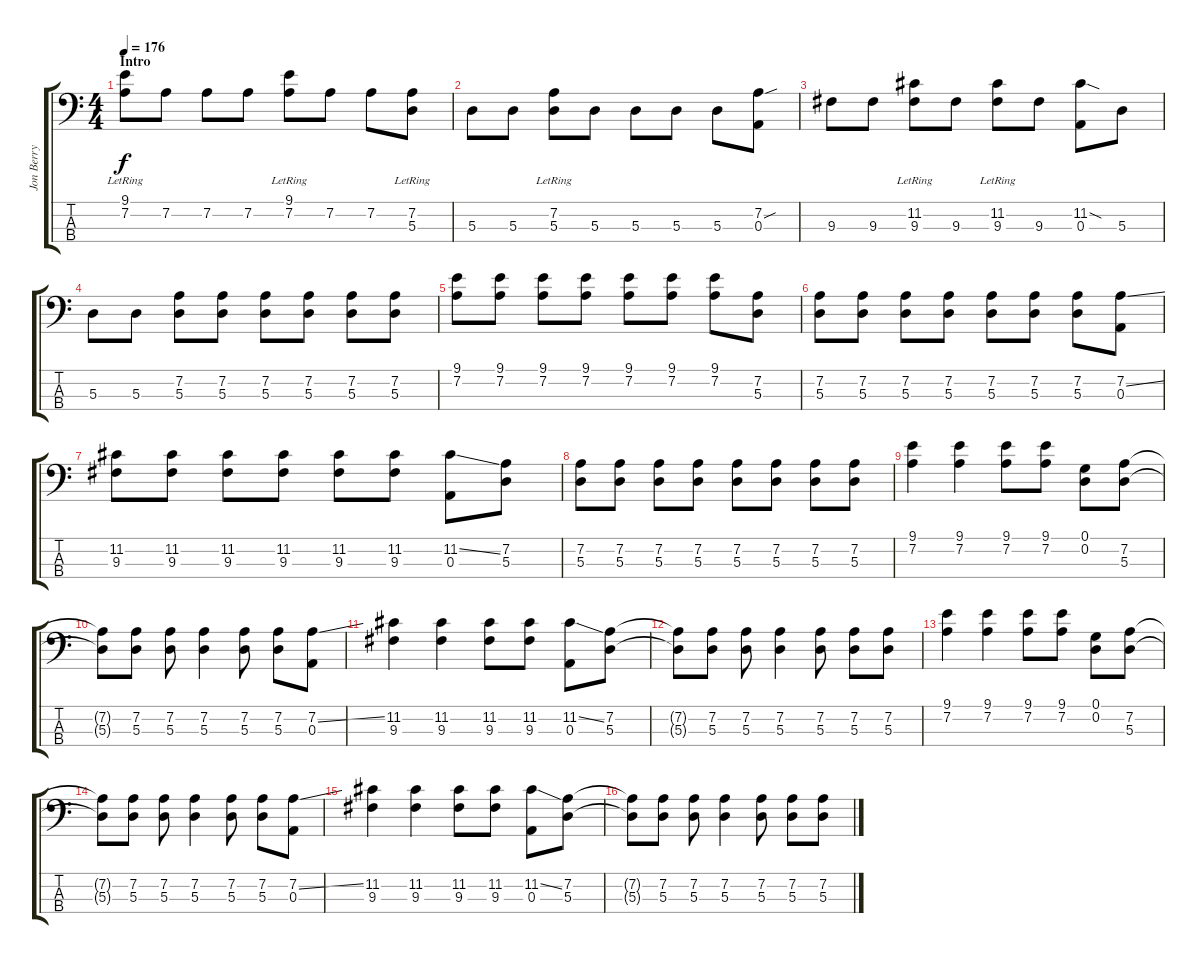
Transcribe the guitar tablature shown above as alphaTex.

\track ("Jon Berry" "Jon Berry") {instrument electricbasspick}
\staff {score tabs}
\tuning (G2 D2 A1 D1) {hide}
\ts (4 4)
\section ("" "Intro")
\tempo 176
\clef f4
\ks c
(9.1{lr} 7.2).8{dy f instrument electricbasspick} 7.2.8 7.2.8 7.2.8 (9.1{lr} 7.2).8 7.2.8 7.2.8 (7.2{lr} 5.3).8 |
5.3.8 5.3.8 (7.2{lr} 5.3).8 5.3.8 5.3.8 5.3.8 5.3.8 (7.2{sou} 0.3).8 |
9.3.8 9.3.8 (11.2{lr} 9.3).8 9.3.8 (11.2{lr} 9.3).8 9.3.8 (11.2{sod} 0.3).8 5.3.8 |
5.3.8 5.3.8 (7.2 5.3).8 (7.2 5.3).8 (7.2 5.3).8 (7.2 5.3).8 (7.2 5.3).8 (7.2 5.3).8 |
(9.1 7.2).8 (9.1 7.2).8 (9.1 7.2).8 (9.1 7.2).8 (9.1 7.2).8 (9.1 7.2).8 (9.1 7.2).8 (7.2 5.3).8 |
(7.2 5.3).8 (7.2 5.3).8 (7.2 5.3).8 (7.2 5.3).8 (7.2 5.3).8 (7.2 5.3).8 (7.2 5.3).8 (7.2{ss} 0.3).8 |
(11.2 9.3).8 (11.2 9.3).8 (11.2 9.3).8 (11.2 9.3).8 (11.2 9.3).8 (11.2 9.3).8 (11.2{ss} 0.3).8 (7.2 5.3).8 |
(7.2 5.3).8 (7.2 5.3).8 (7.2 5.3).8 (7.2 5.3).8 (7.2 5.3).8 (7.2 5.3).8 (7.2 5.3).8 (7.2 5.3).8 |
(9.1 7.2).4 (9.1 7.2).4 (9.1 7.2).8 (9.1 7.2).8 (0.1 0.2).8 (7.2 5.3).8 |
(7.2{t} 5.3{t}).8 (7.2 5.3).8 (7.2 5.3).8 (7.2 5.3).4 (7.2 5.3).8 (7.2 5.3).8 (7.2{ss} 0.3).8 |
(11.2 9.3).4 (11.2 9.3).4 (11.2 9.3).8 (11.2 9.3).8 (11.2{ss} 0.3).8 (7.2 5.3).8 |
(7.2{t} 5.3{t}).8 (7.2 5.3).8 (7.2 5.3).8 (7.2 5.3).4 (7.2 5.3).8 (7.2 5.3).8 (7.2 5.3).8 |
(9.1 7.2).4 (9.1 7.2).4 (9.1 7.2).8 (9.1 7.2).8 (0.1 0.2).8 (7.2 5.3).8 |
(7.2{t} 5.3{t}).8 (7.2 5.3).8 (7.2 5.3).8 (7.2 5.3).4 (7.2 5.3).8 (7.2 5.3).8 (7.2{ss} 0.3).8 |
(11.2 9.3).4 (11.2 9.3).4 (11.2 9.3).8 (11.2 9.3).8 (11.2{ss} 0.3).8 (7.2 5.3).8 |
(7.2{t} 5.3{t}).8 (7.2 5.3).8 (7.2 5.3).8 (7.2 5.3).4 (7.2 5.3).8 (7.2 5.3).8 (7.2 5.3).8
